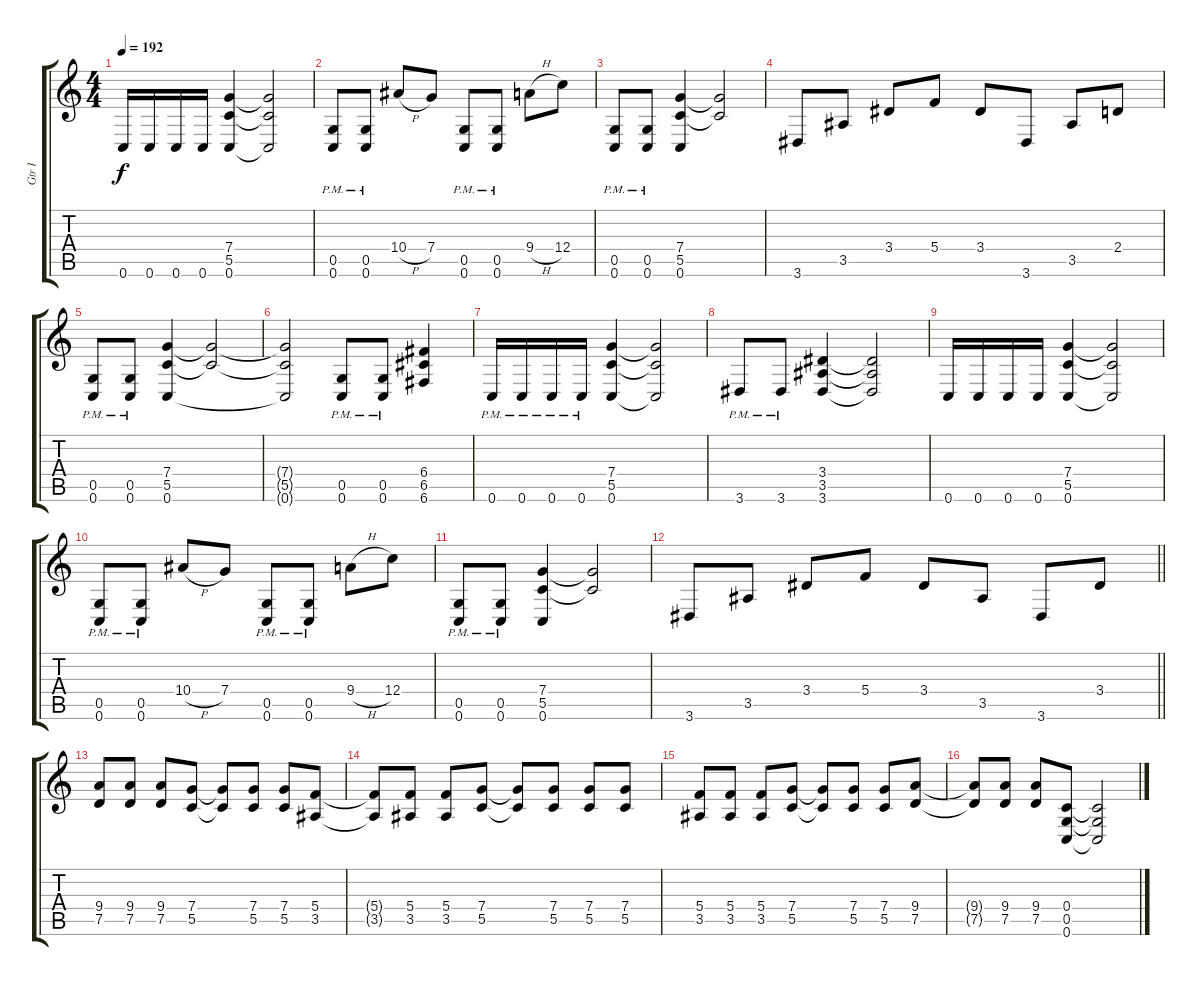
\track ("Gtr I" "Gtr I") {instrument distortionguitar}
\staff {score tabs}
\tuning (D4 A3 F3 C3 G2 C2) {hide}
\ts (4 4)
\tempo 192
\clef g2
\ks c
0.6.16{dy f} 0.6.16 0.6.16 0.6.16 (7.4 5.5 0.6).4 (7.4{t} 5.5{t} 0.6{t}).2 |
(0.5{pm} 0.6{pm}).8 (0.5{pm} 0.6{pm}).8 10.4{h}.8 7.4.8 (0.5{pm} 0.6{pm}).8 (0.5{pm} 0.6{pm}).8 9.4{h}.8 12.4.8 |
(0.5{pm} 0.6{pm}).8 (0.5{pm} 0.6{pm}).8 (7.4 5.5 0.6).4 (7.4{t} 5.5{t}).2 |
3.6.8 3.5.8 3.4.8 5.4.8 3.4.8 3.6.8 3.5.8 2.4.8 |
(0.5{pm} 0.6{pm}).8 (0.5{pm} 0.6{pm}).8 (7.4 5.5 0.6).4 (7.4{t} 5.5{t}).2 |
(7.4{t} 5.5{t} 0.6{t}).2 (0.5{pm} 0.6{pm}).8 (0.5{pm} 0.6{pm}).8 (6.4 6.5 6.6).4 |
0.6{pm}.16 0.6{pm}.16 0.6{pm}.16 0.6{pm}.16 (7.4 5.5 0.6).4 (7.4{t} 5.5{t} 0.6{t}).2 |
3.6{pm}.8 3.6{pm}.8 (3.4 3.5 3.6).4 (3.4{t} 3.5{t} 3.6{t}).2 |
0.6.16 0.6.16 0.6.16 0.6.16 (7.4 5.5 0.6).4 (7.4{t} 5.5{t} 0.6{t}).2 |
(0.5{pm} 0.6{pm}).8 (0.5{pm} 0.6{pm}).8 10.4{h}.8 7.4.8 (0.5{pm} 0.6{pm}).8 (0.5{pm} 0.6{pm}).8 9.4{h}.8 12.4.8 |
(0.5{pm} 0.6{pm}).8 (0.5{pm} 0.6{pm}).8 (7.4 5.5 0.6).4 (7.4{t} 5.5{t}).2 |
\barLineRight lightlight
3.6.8 3.5.8 3.4.8 5.4.8 3.4.8 3.5.8 3.6.8 3.4.8 |
(9.4 7.5).8{volume 12} (9.4 7.5).8 (9.4 7.5).8 (7.4 5.5).8 (7.4{t} 5.5{t}).8 (7.4 5.5).8 (7.4 5.5).8 (5.4 3.5).8 |
(5.4{t} 3.5{t}).8 (5.4 3.5).8 (5.4 3.5).8 (7.4 5.5).8 (7.4{t} 5.5{t}).8 (7.4 5.5).8 (7.4 5.5).8 (7.4 5.5).8 |
(5.4 3.5).8 (5.4 3.5).8 (5.4 3.5).8 (7.4 5.5).8 (7.4{t} 5.5{t}).8 (7.4 5.5).8 (7.4 5.5).8 (9.4 7.5).8 |
(9.4{t} 7.5{t}).8 (9.4 7.5).8 (9.4 7.5).8 (0.4 0.5 0.6).8 (0.4{t} 0.5{t} 0.6{t}).2
